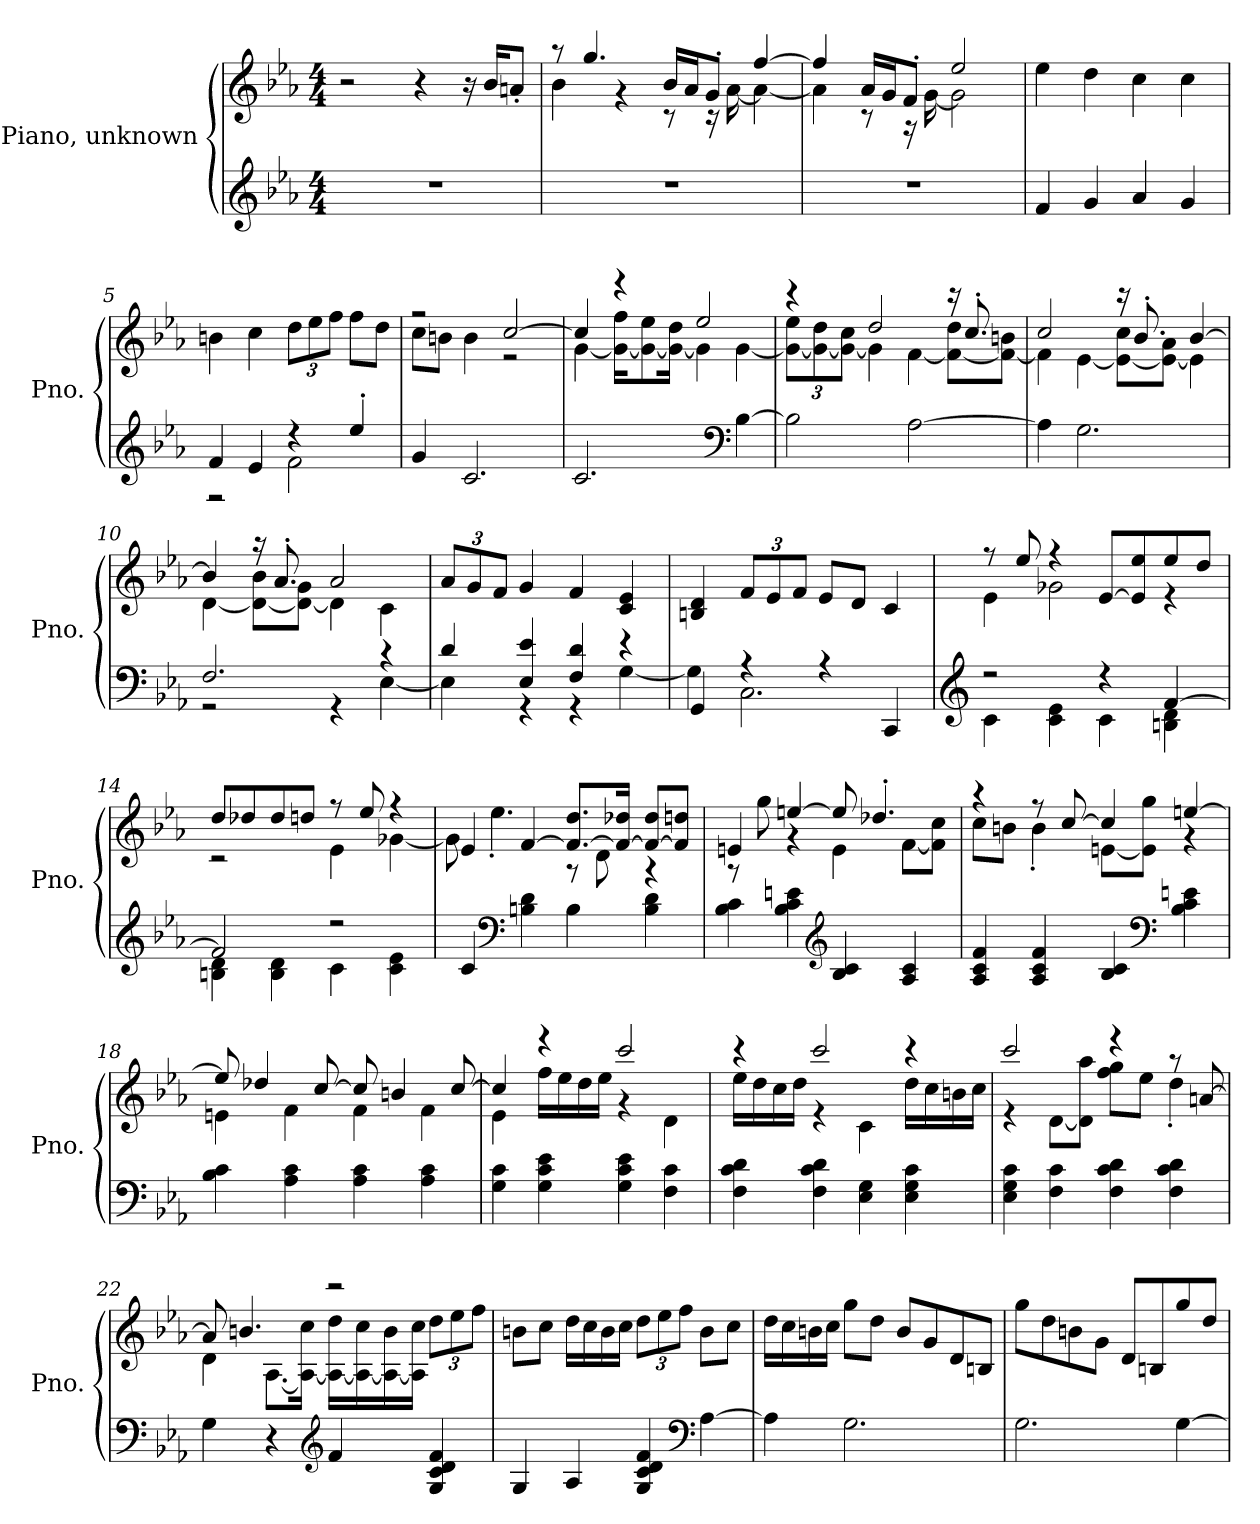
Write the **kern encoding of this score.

**kern	**kern
*part1	*part1
*staff2	*staff1
*I"Piano, unknown	*
*I'Pno.	*
*clefG2	*clefG2
*k[b-e-a-]	*k[b-e-a-]
*M4/4	*M4/4
*MM180	*MM180
=1	=1
1r	2r
.	4r
.	16r
.	16b-/KL
.	8an'/J
=2	=2
*	*^
1r	8r	4b-\
.	4.gg/	.
.	.	4r
.	16b-/LL	8r
.	16a-/J	.
.	8g'/J	16r
.	.	[16a-\
.	[4ff/	4a-\_
=3	=3	=3
1r	4ff/]	4a-\]
.	16a-/LL	8r
.	16g/J	.
.	8f'/J	16r
.	.	[16g\
.	2ee-/	2g\]
*	*v	*v
=4	=4
4f/	4ee-\
4g/	4dd\
4a-/	4cc\
4g/	4cc\
=5	=5
*^	*
4f/	2r	4bn\
4e-/	.	4cc\
*	*	*Xbrackettup
4r	2f\	12dd\L
.	.	12ee-\
.	.	12ff\J
4ee-'/	.	8ff\L
.	.	8dd\J
*v	*v	*
=6	=6
*	*^
4g/	2r	8cc\L
.	.	8bn\J
2.c/	.	4b\
.	[2cc/	2r
!!LO:LB:g=z	!!
=7	=7	=7
2.c/	4cc/]	[4g\
.	4r	16g\_ 16ff\KL
.	.	8g\_ 8ee-\
.	.	16g\_ 16dd\Jk
.	2ee-/	4g\]
*clefF4	*	*
[4B-\	.	[4g\
=8	=8	=8
2B-\]	4r	12g\_ 12ee-\L
.	.	12g\_ 12dd\
.	.	12g\_ 12cc\J
.	2dd/	4g\]
[2A-\	.	[4f\
.	16r	8f\_ 8dd\L
.	8.cc'/	.
.	.	8f\_ 8bn\J
=9	=9	=9
4A-\]	2cc/	4f\]
2.G\	.	[4e-\
.	16r	8e-\_ 8cc\L
.	8.b-'/	.
.	.	8e-\_ 8a-\J
.	[4b-/	4e-\]
=10	=10	=10
*^	*	*
2.F/	2r	4b-/]	[4d\
.	.	16r	8d\_ 8b-\L
.	.	8.a-'/	.
.	.	.	8d\_ 8g\J
.	4r	2a-/	4d\]
4r	[4E-\	.	4c\
*	*	*v	*v
!!LO:LB:g=z
=11	=11	=11
4d/	4E-\]	12a-/L
.	.	12g/
.	.	12f/J
4E-/ 4e-/	4r	4g/
4F/ 4d/	4r	4f/
4r	[4G\	4c/ 4e-/
=12	=12	=12
4GG/	4G\]	4Bn/ 4d/
4r	2.C\	12f/L
.	.	12e-/
.	.	12f/J
4r	.	8e-/L
.	.	8d/J
4CC/	.	4c/
=13	=13	=13
*clefG2	*	*
*	*	*^
2r	4c\	8r	4e-\
.	.	8ee-/	.
.	4c\ 4e-\	4r	2g-X\
4r	4c\	[8e-/L	.
.	.	8e-/] 8ee-/	.
[4f/	4Bn\ 4d\	8ee-/	4r
.	.	8dd/J	.
=14	=14	=14	=14
2f/]	4Bn\ 4d\	8dd/L	2r
.	.	8dd-X/	.
.	4B\ 4d\	8dd-/	.
.	.	8ddn/J	.
2r	4c\	8r	4e-\
.	.	8ee-/	.
.	4c\ 4e-\	4r	[4g-X\
*v	*v	*	*
!!LO:LB:g=z	!!
=15	=15	=15
4c/	4e-/	8g-\]
.	.	4.ee-'\
*clefF4	*	*
4Bn\ 4d\	[4f/	.
4B\	8.f/_ 8.dd/L	8r
.	.	8d\
.	16f/_ 16dd-X/Jk	.
4B\ 4d\	8f/_ 8dd-/L	4r
.	8f/] 8ddn/J	.
=16	=16	=16
4B-\ 4c\	4en/	8r
.	.	8gg\
4B-\ 4c\ 4en\	[4een/	4r
*clefG2	*	*
4B-/ 4c/	8ee/]	4e\
.	4.dd-X'/	.
4A-/ 4c/	.	[8f\L
.	.	8f\] 8cc\J
=17	=17	=17
4A-/ 4c/ 4f/	4r	8cc\L
.	.	8bn\J
4A-/ 4c/ 4f/	8r	4b'\
.	[8cc/	.
4B-/ 4c/	4cc/]	[8en\L
.	.	8e\] 8gg\J
*clefF4	*	*
4B-\ 4c\ 4en\	[4een/	4r
!!LO:LB:g=z	!!
=18	=18	=18
4B-\ 4c\	8ee/]	4en\
.	4dd-X/	.
4A-\ 4c\	.	4f\
.	[8cc/	.
4A-\ 4c\	8cc/]	4f\
.	4bn/	.
4A-\ 4c\	.	4f\
.	[8cc/	.
=19	=19	=19
4G\ 4c\	4cc/]	4e-\
4G\ 4c\ 4e-\	4r	16ff\LL
.	.	16ee-\
.	.	16dd\
.	.	16ee-\JJ
4G\ 4c\ 4e-\	2ccc/	4r
4F\ 4c\	.	4d\
=20	=20	=20
4F\ 4c\ 4d\	4r	16ee-\LL
.	.	16dd\
.	.	16cc\
.	.	16dd\JJ
4F\ 4c\ 4d\	2ccc/	4r
4E-\ 4G\	.	4c\
4E-\ 4G\ 4c\	4r	16dd\LL
.	.	16cc\
.	.	16bn\
.	.	16cc\JJ
=21	=21	=21
4E-\ 4G\ 4c\	2ccc/	4r
4F\ 4c\	.	[8d\L
.	.	8d\] 8aa-\J
4F\ 4c\ 4d\	4r	8ff\ 8gg\L
.	.	8ee-\J
4F\ 4c\ 4d\	8r	4dd'\
.	[8an/	.
!!LO:LB:g=z	!!
=22	=22	=22
4G\	8a/]	4d\
.	4.bn/	.
4r	.	[8.A-\L
.	.	16A-\_ 16cc\Jk
*clefG2	*	*
4f/	2r	16A-\_ 16dd\LL
.	.	16A-\_ 16cc\
.	.	16A-\_ 16b\
.	.	16A-\] 16cc\JJ
4G/ 4c/ 4d/ 4f/	.	12dd\L
.	.	12ee-\
.	.	12ff\J
*	*v	*v
=23	=23
4G/	8bn\L
.	8cc\J
4A-/	16dd\LL
.	16cc\
.	16b\
.	16cc\JJ
4G/ 4c/ 4d/ 4f/	12dd\L
.	12ee-\
.	12ff\J
*clefF4	*
[4A-\	8b\L
.	8cc\J
=24	=24
4A-\]	16dd\LL
.	16cc\
.	16bn\
.	16cc\JJ
2.G\	8gg\L
.	8dd\J
.	8b/L
.	8g/
.	8d/
.	8Bn/J
!!LO:PB:g=z
=25	=25
2.G\	8gg\L
.	8dd\
.	8bn\
.	8g\J
.	8d/L
.	8Bn/
[4G\	8gg/
.	8dd/J
=	=
*-	*-
